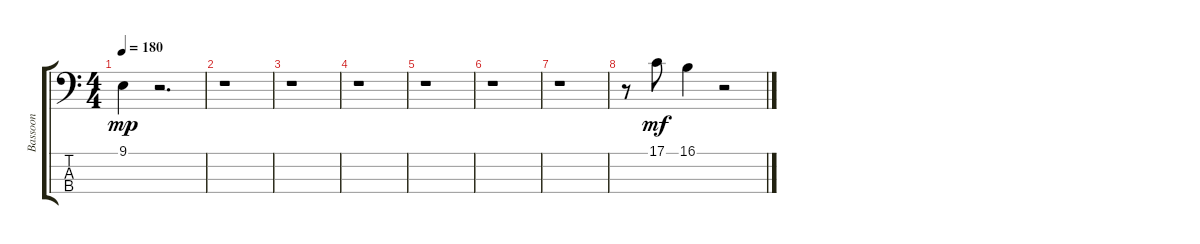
\track ("Bassoon" "Bassoon") {instrument bassoon}
\staff {score tabs}
\tuning (G2 D2 A1 E1) {hide}
\ts (4 4)
\tempo 180
\clef f4
\ks c
9.1.4{dy mp} r.2{d} |
r.1 |
r.1 |
r.1 |
r.1 |
r.1 |
r.1 |
r.8 17.1.8{dy mf} 16.1.4 r.2
